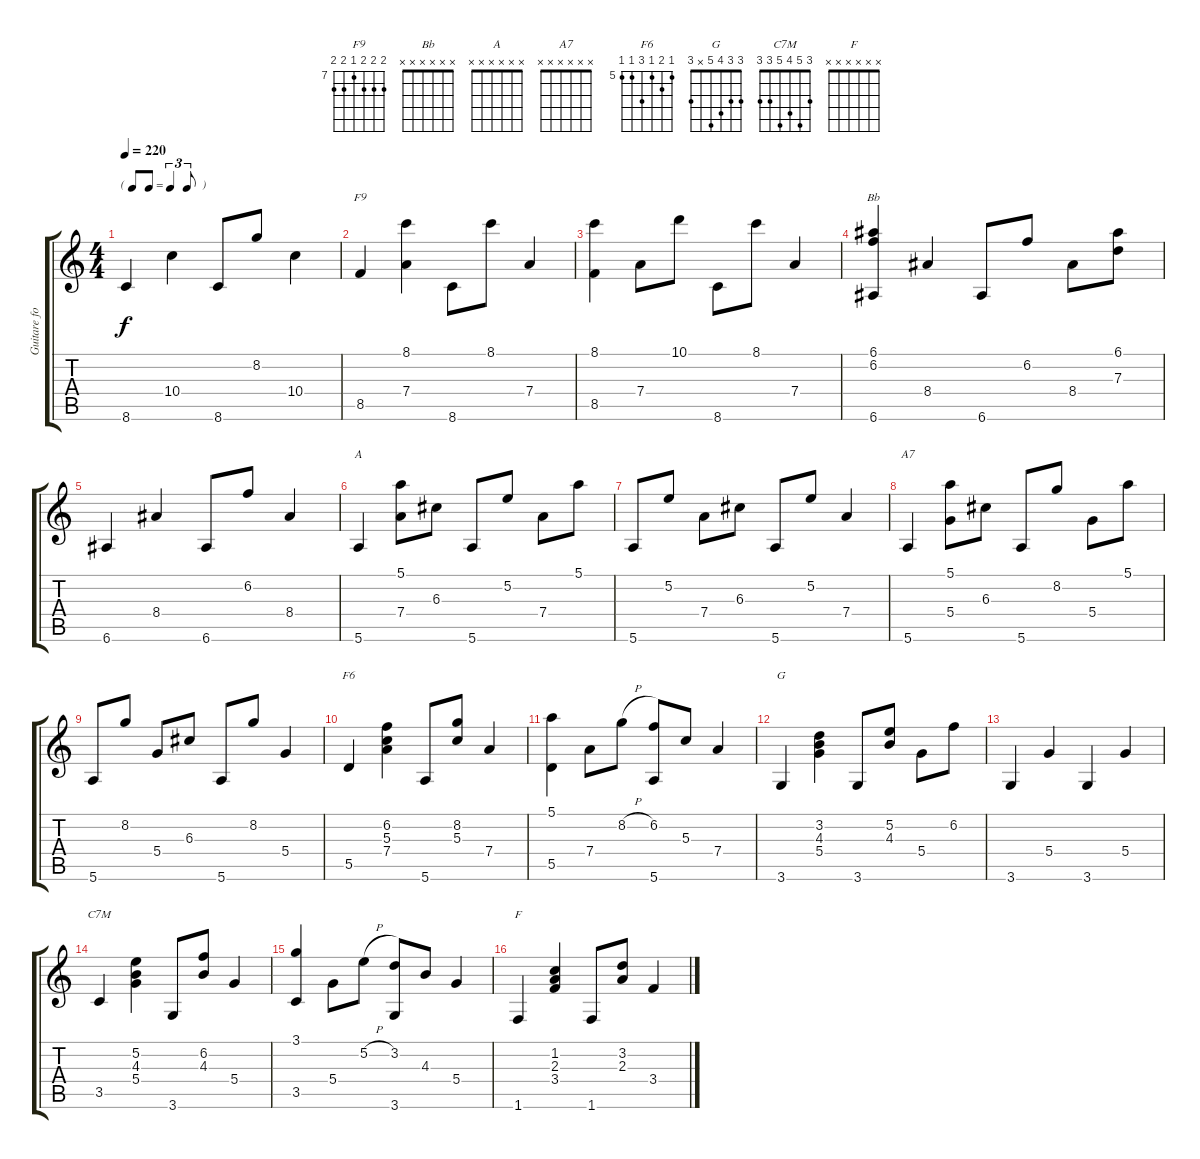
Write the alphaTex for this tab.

\track ("Guitare folk" "Guitare fo") {instrument acousticguitarsteel}
\staff {score tabs}
\tuning (E4 B3 G3 D3 A2 E2) {hide}
\chord ("F9" 8 8 8 7 8 8) {firstfret 7}
\chord ("Bb" x x x x x x) {firstfret 0}
\chord ("A" x x x x x x) {firstfret 0}
\chord ("A7" x x x x x x) {firstfret 0}
\chord ("F6" 5 6 5 7 5 5) {firstfret 5}
\chord ("G" 3 3 4 5 x 3)
\chord ("C7M" 3 5 4 5 3 3)
\chord ("F" x x x x x x) {firstfret 0}
\ts (4 4)
\tf triplet8th
\tempo 220
\clef g2
\ks c
8.6.4{dy f} 10.4.4 8.6.8 8.2.8 10.4.4 |
8.5.4{ch "F9"} (8.1 7.4).4 8.6.8 8.1.8 7.4.4 |
(8.1 8.5).4 7.4.8 10.1.8 8.6.8 8.1.8 7.4.4 |
(6.1 6.2 6.6).4{ch "Bb"} 8.4.4 6.6.8 6.2.8 8.4.8 (6.1 7.3).8 |
6.6.4 8.4.4 6.6.8 6.2.8 8.4.4 |
5.6.4{ch "A"} (5.1 7.4).8 6.3.8 5.6.8 5.2.8 7.4.8 5.1.8 |
5.6.8 5.2.8 7.4.8 6.3.8 5.6.8 5.2.8 7.4.4 |
5.6.4{ch "A7"} (5.1 5.4).8 6.3.8 5.6.8 8.2.8 5.4.8 5.1.8 |
5.6.8 8.2.8 5.4.8 6.3.8 5.6.8 8.2.8 5.4.4 |
5.5.4{ch "F6"} (6.2 5.3 7.4).4 5.6.8 (8.2 5.3).8 7.4.4 |
(5.1 5.5).4 7.4.8 8.2{h}.8 (6.2 5.6).8 5.3.8 7.4.4 |
3.6.4{ch "G"} (3.2 4.3 5.4).4 3.6.8 (5.2 4.3).8 5.4.8 6.2.8 |
3.6.4 5.4.4 3.6.4 5.4.4 |
3.5.4{ch "C7M"} (5.2 4.3 5.4).4 3.6.8 (6.2 4.3).8 5.4.4 |
(3.1 3.5).4 5.4.8 5.2{h}.8 (3.2 3.6).8 4.3.8 5.4.4 |
1.6.4{ch "F"} (1.2 2.3 3.4).4 1.6.8 (3.2 2.3).8 3.4.4
